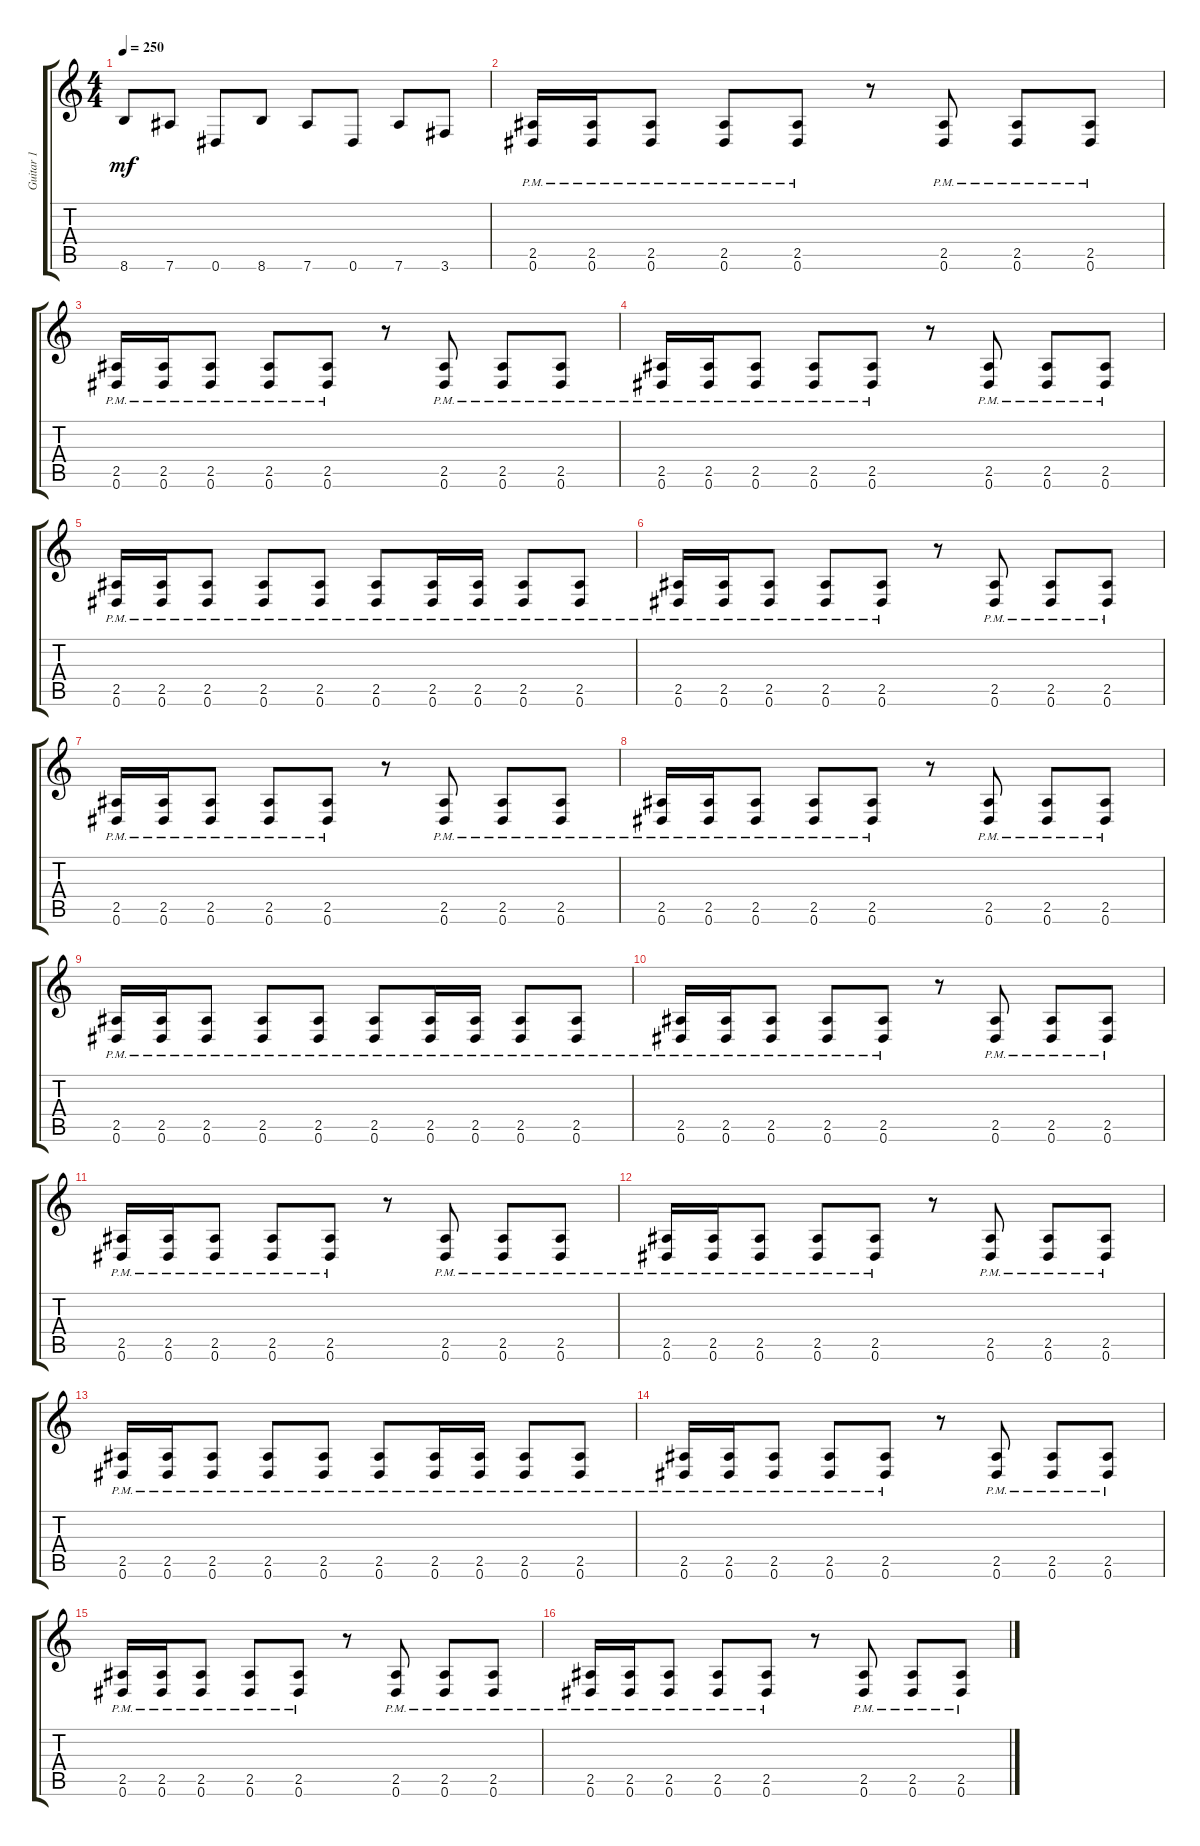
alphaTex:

\track ("Guitar 1" "Guitar 1") {instrument acousticguitarsteel}
\staff {score tabs}
\tuning (Eb4 Bb3 Gb3 Db3 Ab2 Eb2) {hide}
\ts (4 4)
\tempo 250
\clef g2
\ks c
8.6.8{dy mf} 7.6.8 0.6.8 8.6.8 7.6.8 0.6.8 7.6.8 3.6.8 |
(2.5{pm} 0.6{pm}).16 (2.5{pm} 0.6{pm}).16 (2.5{pm} 0.6{pm}).8 (2.5{pm} 0.6{pm}).8 (2.5{pm} 0.6{pm}).8 r.8 (2.5{pm} 0.6{pm}).8 (2.5{pm} 0.6{pm}).8 (2.5{pm} 0.6{pm}).8 |
(2.5{pm} 0.6{pm}).16 (2.5{pm} 0.6{pm}).16 (2.5{pm} 0.6{pm}).8 (2.5{pm} 0.6{pm}).8 (2.5{pm} 0.6{pm}).8 r.8 (2.5{pm} 0.6{pm}).8 (2.5{pm} 0.6{pm}).8 (2.5{pm} 0.6{pm}).8 |
(2.5{pm} 0.6{pm}).16 (2.5{pm} 0.6{pm}).16 (2.5{pm} 0.6{pm}).8 (2.5{pm} 0.6{pm}).8 (2.5{pm} 0.6{pm}).8 r.8 (2.5{pm} 0.6{pm}).8 (2.5{pm} 0.6{pm}).8 (2.5{pm} 0.6{pm}).8 |
(2.5{pm} 0.6{pm}).16 (2.5{pm} 0.6{pm}).16 (2.5{pm} 0.6{pm}).8 (2.5{pm} 0.6{pm}).8 (2.5{pm} 0.6{pm}).8 (2.5{pm} 0.6{pm}).8 (2.5{pm} 0.6{pm}).16 (2.5{pm} 0.6{pm}).16 (2.5{pm} 0.6{pm}).8 (2.5{pm} 0.6{pm}).8 |
(2.5{pm} 0.6{pm}).16 (2.5{pm} 0.6{pm}).16 (2.5{pm} 0.6{pm}).8 (2.5{pm} 0.6{pm}).8 (2.5{pm} 0.6{pm}).8 r.8 (2.5{pm} 0.6{pm}).8 (2.5{pm} 0.6{pm}).8 (2.5{pm} 0.6{pm}).8 |
(2.5{pm} 0.6{pm}).16 (2.5{pm} 0.6{pm}).16 (2.5{pm} 0.6{pm}).8 (2.5{pm} 0.6{pm}).8 (2.5{pm} 0.6{pm}).8 r.8 (2.5{pm} 0.6{pm}).8 (2.5{pm} 0.6{pm}).8 (2.5{pm} 0.6{pm}).8 |
(2.5{pm} 0.6{pm}).16 (2.5{pm} 0.6{pm}).16 (2.5{pm} 0.6{pm}).8 (2.5{pm} 0.6{pm}).8 (2.5{pm} 0.6{pm}).8 r.8 (2.5{pm} 0.6{pm}).8 (2.5{pm} 0.6{pm}).8 (2.5{pm} 0.6{pm}).8 |
(2.5{pm} 0.6{pm}).16 (2.5{pm} 0.6{pm}).16 (2.5{pm} 0.6{pm}).8 (2.5{pm} 0.6{pm}).8 (2.5{pm} 0.6{pm}).8 (2.5{pm} 0.6{pm}).8 (2.5{pm} 0.6{pm}).16 (2.5{pm} 0.6{pm}).16 (2.5{pm} 0.6{pm}).8 (2.5{pm} 0.6{pm}).8 |
(2.5{pm} 0.6{pm}).16 (2.5{pm} 0.6{pm}).16 (2.5{pm} 0.6{pm}).8 (2.5{pm} 0.6{pm}).8 (2.5{pm} 0.6{pm}).8 r.8 (2.5{pm} 0.6{pm}).8 (2.5{pm} 0.6{pm}).8 (2.5{pm} 0.6{pm}).8 |
(2.5{pm} 0.6{pm}).16 (2.5{pm} 0.6{pm}).16 (2.5{pm} 0.6{pm}).8 (2.5{pm} 0.6{pm}).8 (2.5{pm} 0.6{pm}).8 r.8 (2.5{pm} 0.6{pm}).8 (2.5{pm} 0.6{pm}).8 (2.5{pm} 0.6{pm}).8 |
(2.5{pm} 0.6{pm}).16 (2.5{pm} 0.6{pm}).16 (2.5{pm} 0.6{pm}).8 (2.5{pm} 0.6{pm}).8 (2.5{pm} 0.6{pm}).8 r.8 (2.5{pm} 0.6{pm}).8 (2.5{pm} 0.6{pm}).8 (2.5{pm} 0.6{pm}).8 |
(2.5{pm} 0.6{pm}).16 (2.5{pm} 0.6{pm}).16 (2.5{pm} 0.6{pm}).8 (2.5{pm} 0.6{pm}).8 (2.5{pm} 0.6{pm}).8 (2.5{pm} 0.6{pm}).8 (2.5{pm} 0.6{pm}).16 (2.5{pm} 0.6{pm}).16 (2.5{pm} 0.6{pm}).8 (2.5{pm} 0.6{pm}).8 |
(2.5{pm} 0.6{pm}).16 (2.5{pm} 0.6{pm}).16 (2.5{pm} 0.6{pm}).8 (2.5{pm} 0.6{pm}).8 (2.5{pm} 0.6{pm}).8 r.8 (2.5{pm} 0.6{pm}).8 (2.5{pm} 0.6{pm}).8 (2.5{pm} 0.6{pm}).8 |
(2.5{pm} 0.6{pm}).16 (2.5{pm} 0.6{pm}).16 (2.5{pm} 0.6{pm}).8 (2.5{pm} 0.6{pm}).8 (2.5{pm} 0.6{pm}).8 r.8 (2.5{pm} 0.6{pm}).8 (2.5{pm} 0.6{pm}).8 (2.5{pm} 0.6{pm}).8 |
(2.5{pm} 0.6{pm}).16 (2.5{pm} 0.6{pm}).16 (2.5{pm} 0.6{pm}).8 (2.5{pm} 0.6{pm}).8 (2.5{pm} 0.6{pm}).8 r.8 (2.5{pm} 0.6{pm}).8 (2.5{pm} 0.6{pm}).8 (2.5{pm} 0.6{pm}).8
